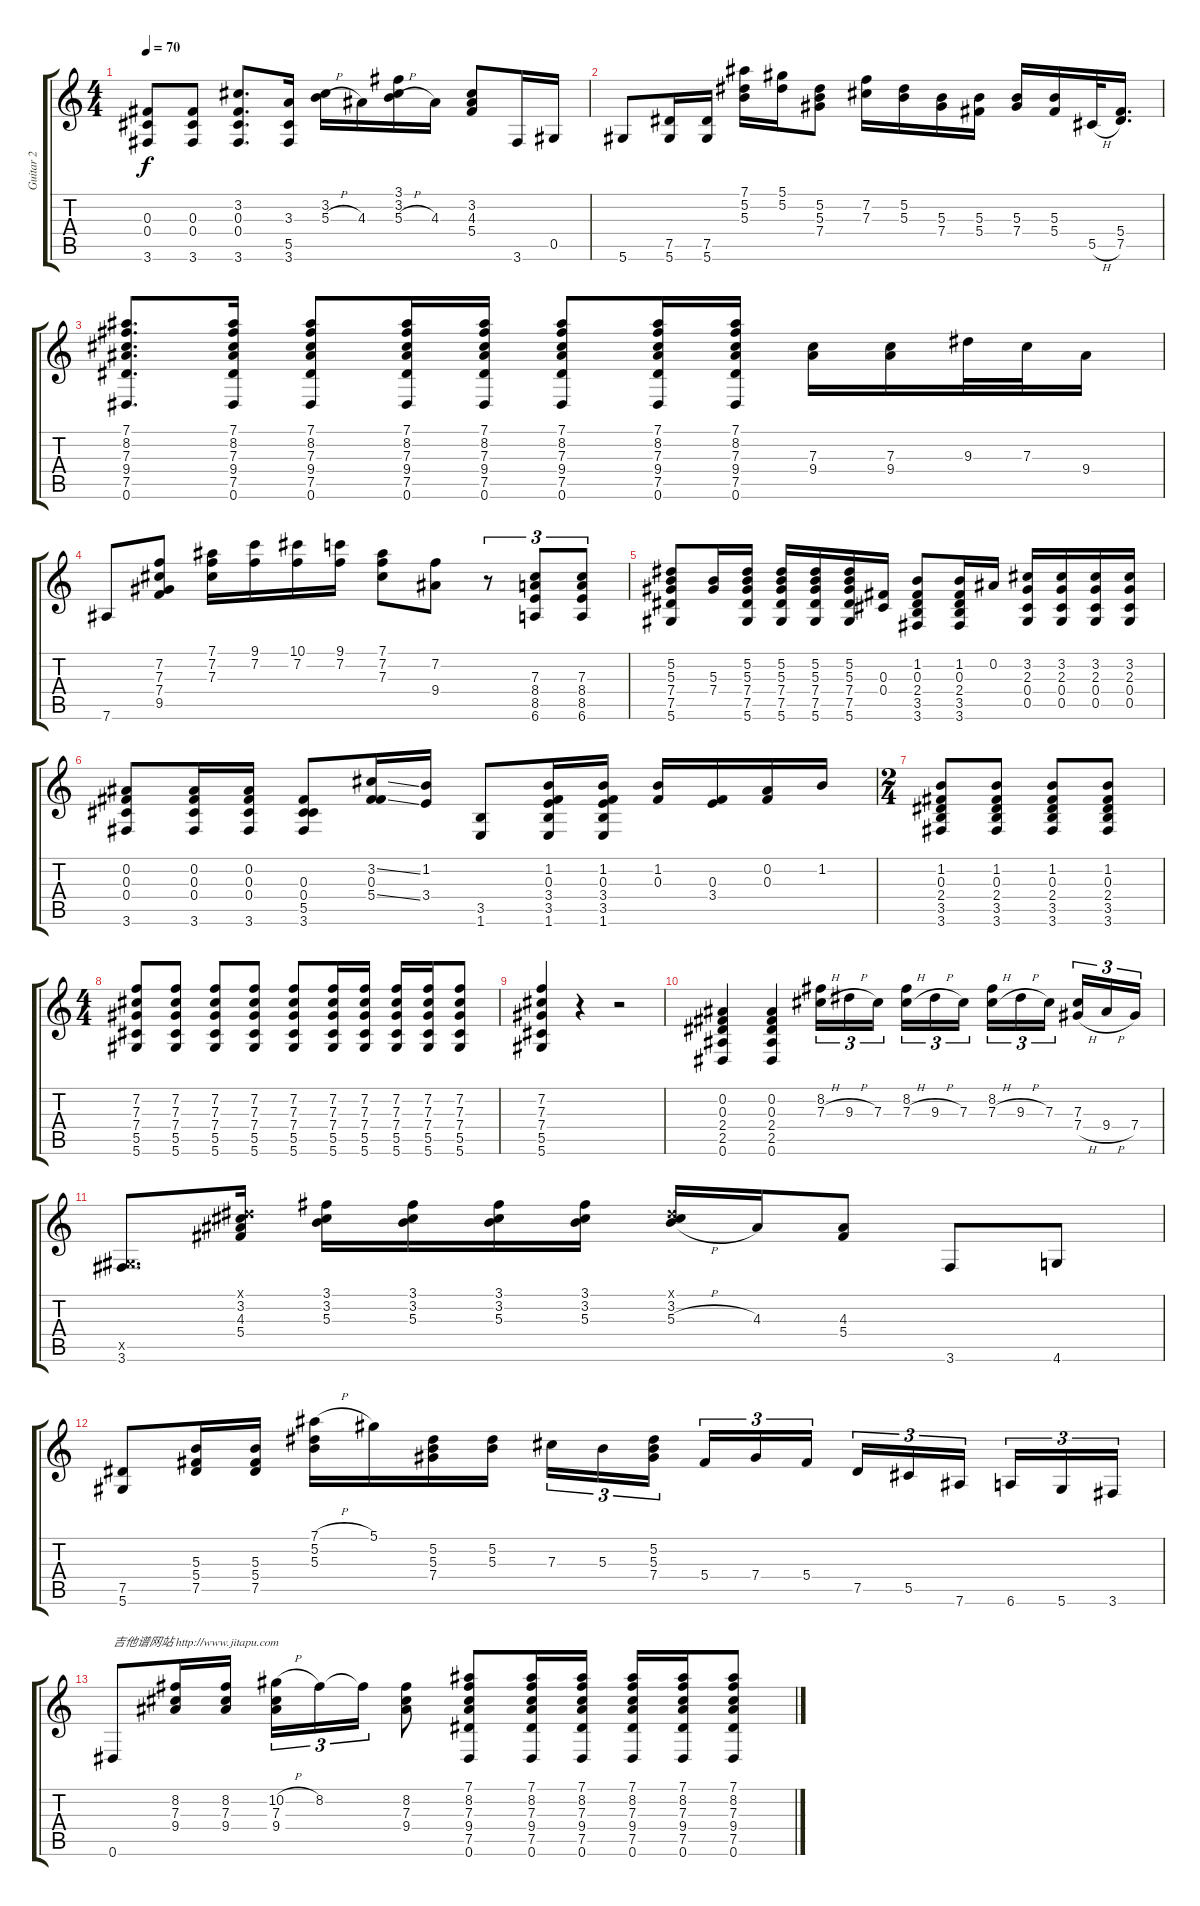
\track ("Guitar 2" "Guitar 2") {instrument electricguitarclean}
\staff {score tabs}
\tuning (Eb4 Bb3 Gb3 Db3 Ab2 Eb2) {hide}
\ts (4 4)
\tempo 70
\clef g2
\ks c
(0.3 0.4 3.6).8{dy f} (0.3 0.4 3.6).8 (3.2 0.3 0.4 3.6).8{d} (3.3 5.5 3.6).16 (3.2 5.3{h}).16 4.3.16 (3.1 3.2 5.3{h}).16 4.3.16 (3.2 4.3 5.4).8 3.6.16 0.5.16 |
5.6.8 (7.5 5.6).16 (7.5 5.6).16 (7.1 5.2 5.3).16 (5.1 5.2).16 (5.2 5.3 7.4).8 (7.2 7.3).16 (5.2 5.3).16 (5.3 7.4).16 (5.3 5.4).16 (5.3 7.4).16 (5.3 5.4).16 5.5{h}.32 (5.4 7.5).16{d} |
(7.1 8.2 7.3 9.4 7.5 0.6).8{d} (7.1 8.2 7.3 9.4 7.5 0.6).16 (7.1 8.2 7.3 9.4 7.5 0.6).8 (7.1 8.2 7.3 9.4 7.5 0.6).16 (7.1 8.2 7.3 9.4 7.5 0.6).16 (7.1 8.2 7.3 9.4 7.5 0.6).8 (7.1 8.2 7.3 9.4 7.5 0.6).16 (7.1 8.2 7.3 9.4 7.5 0.6).16 (7.3 9.4).16 (7.3 9.4).16 9.3.32 7.3.32 9.4.16 |
7.6.8 (7.2 7.3 7.4 9.5).8 (7.1 7.2 7.3).16 (9.1 7.2).16 (10.1 7.2).16 (9.1 7.2).16 (7.1 7.2 7.3).8 (7.2 9.4).8 r.8{tu (3 2)} (7.3 8.4 8.5 6.6).8{tu (3 2)} (7.3 8.4 8.5 6.6).8{tu (3 2)} |
(5.2 5.3 7.4 7.5 5.6).8 (5.3 7.4).16 (5.2 5.3 7.4 7.5 5.6).16 (5.2 5.3 7.4 7.5 5.6).16 (5.2 5.3 7.4 7.5 5.6).16 (5.2 5.3 7.4 7.5 5.6).16 (0.3 0.4).16 (1.2 0.3 2.4 3.5 3.6).8 (1.2 0.3 2.4 3.5 3.6).16 0.2.16 (3.2 2.3 0.4 0.5).16 (3.2 2.3 0.4 0.5).16 (3.2 2.3 0.4 0.5).16 (3.2 2.3 0.4 0.5).16 |
(0.2 0.3 0.4 3.6).8 (0.2 0.3 0.4 3.6).16 (0.2 0.3 0.4 3.6).16 (0.3 0.4 5.5 3.6).8 (3.2{ss} 0.3 5.4{ss}).16 (1.2 3.4).16 (3.5 1.6).8 (1.2 0.3 3.4 3.5 1.6).16 (1.2 0.3 3.4 3.5 1.6).16 (1.2 0.3).16 (0.3 3.4).16 (0.2 0.3).16 1.2.16 |
\ts (2 4)
(1.2 0.3 2.4 3.5 3.6).8 (1.2 0.3 2.4 3.5 3.6).8 (1.2 0.3 2.4 3.5 3.6).8 (1.2 0.3 2.4 3.5 3.6).8 |
\ts (4 4)
(7.2 7.3 7.4 5.5 5.6).8 (7.2 7.3 7.4 5.5 5.6).8 (7.2 7.3 7.4 5.5 5.6).8 (7.2 7.3 7.4 5.5 5.6).8 (7.2 7.3 7.4 5.5 5.6).8 (7.2 7.3 7.4 5.5 5.6).16 (7.2 7.3 7.4 5.5 5.6).16 (7.2 7.3 7.4 5.5 5.6).16 (7.2 7.3 7.4 5.5 5.6).16 (7.2 7.3 7.4 5.5 5.6).8 |
(7.2 7.3 7.4 5.5 5.6).4 r.4 r.2 |
(0.2 0.3 2.4 2.5 0.6).4 (0.2 0.3 2.4 2.5 0.6).4 (8.2 7.3{h}).16{tu (3 2)} 9.3{h}.16{tu (3 2)} 7.3.16{tu (3 2) beam splitsecondary} (8.2 7.3{h}).16{tu (3 2)} 9.3{h}.16{tu (3 2)} 7.3.16{tu (3 2)} (8.2 7.3{h}).16{tu (3 2)} 9.3{h}.16{tu (3 2)} 7.3.16{tu (3 2) beam splitsecondary} (7.3 7.4{h}).16{tu (3 2)} 9.4{h}.16{tu (3 2)} 7.4.16{tu (3 2)} |
(0.5{x} 3.6).8{d} (0.1{x} 3.2 4.3 5.4).16 (3.1 3.2 5.3).16 (3.1 3.2 5.3).16 (3.1 3.2 5.3).16 (3.1 3.2 5.3).16 (0.1{x} 3.2 5.3{h}).16 4.3.16 (4.3 5.4).8 3.6.8 4.6.8 |
(7.5 5.6).8 (5.3 5.4 7.5).16 (5.3 5.4 7.5).16 (7.1{h} 5.2 5.3).16 5.1.16 (5.2 5.3 7.4).16 (5.2 5.3).16 7.3.16{tu (3 2)} 5.3.16{tu (3 2)} (5.2 5.3 7.4).16{tu (3 2) beam splitsecondary} 5.4.16{tu (3 2)} 7.4.16{tu (3 2)} 5.4.16{tu (3 2)} 7.5.16{tu (3 2)} 5.5.16{tu (3 2)} 7.6.16{tu (3 2) beam splitsecondary} 6.6.16{tu (3 2)} 5.6.16{tu (3 2)} 3.6.16{tu (3 2)} |
0.6.8{txt "吉他谱网站 http://www.jitapu.com"} (8.2 7.3 9.4).16 (8.2 7.3 9.4).16 (10.2{h} 7.3 9.4).16{tu (3 2)} 8.2.16{tu (3 2)} 8.2{t}.16{tu (3 2)} (8.2 7.3 9.4).8 (7.1 8.2 7.3 9.4 7.5 0.6).8 (7.1 8.2 7.3 9.4 7.5 0.6).16 (7.1 8.2 7.3 9.4 7.5 0.6).16 (7.1 8.2 7.3 9.4 7.5 0.6).16 (7.1 8.2 7.3 9.4 7.5 0.6).16 (7.1 8.2 7.3 9.4 7.5 0.6).8
